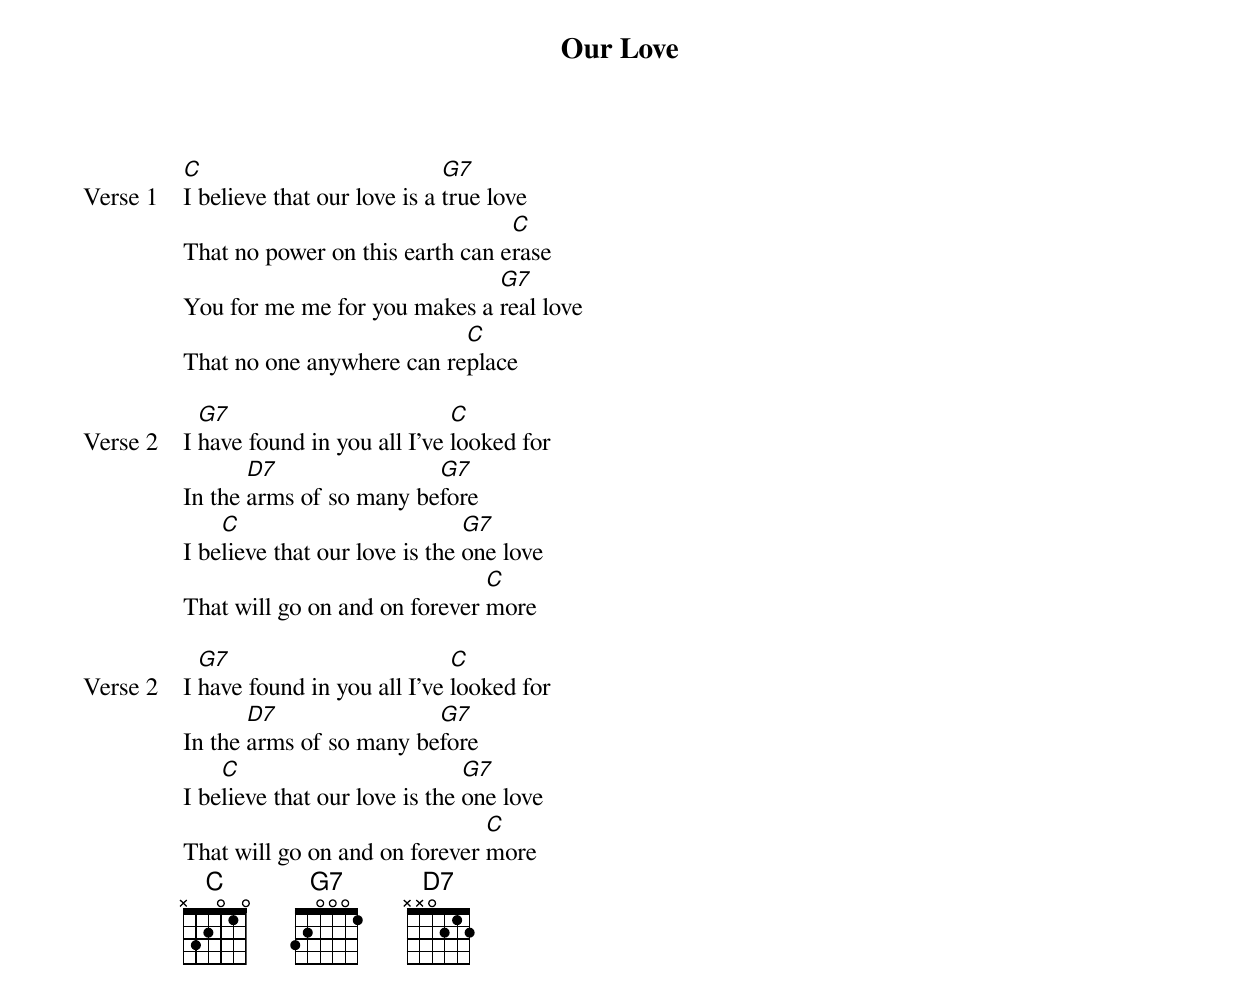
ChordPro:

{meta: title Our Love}
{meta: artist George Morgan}
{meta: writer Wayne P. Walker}

{start_of_verse: Verse 1}
[C]I believe that our love is a [G7]true love
That no power on this earth can e[C]rase
You for me me for you makes a [G7]real love
That no one anywhere can re[C]place
{end_of_verse}

{start_of_verse: Verse 2}
I [G7]have found in you all I've [C]looked for
In the [D7]arms of so many be[G7]fore
I be[C]lieve that our love is the [G7]one love
That will go on and on forever [C]more
{end_of_verse}

{start_of_verse: Verse 2}
I [G7]have found in you all I've [C]looked for
In the [D7]arms of so many be[G7]fore
I be[C]lieve that our love is the [G7]one love
That will go on and on forever [C]more
{end_of_verse}
